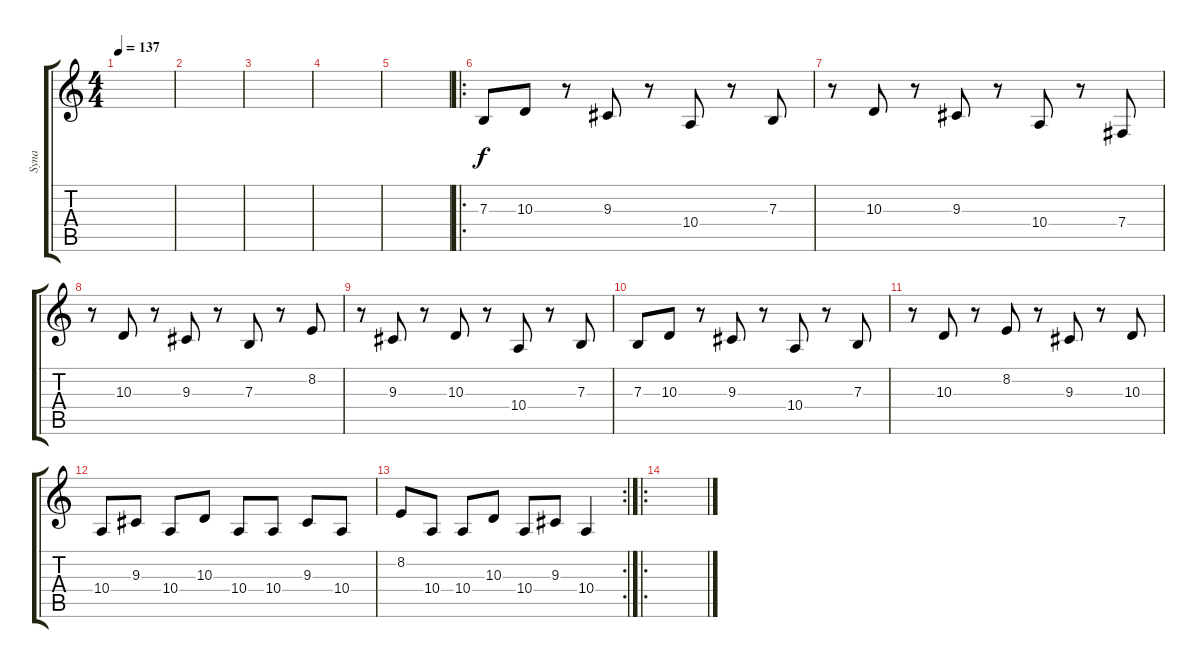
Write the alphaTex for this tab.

\track ("Syna" "Syna") {instrument synthbrass1}
\staff {score tabs}
\tuning (Db4 Ab3 E3 B2 Gb2 B1) {hide}
\ts (4 4)
\tempo 137
\clef g2
\ks c
|
|
|
|
|
\ro
7.3.8 10.3.8 r.8 9.3.8 r.8 10.4.8 r.8 7.3.8 |
r.8 10.3.8 r.8 9.3.8 r.8 10.4.8 r.8 7.4.8 |
r.8 10.3.8 r.8 9.3.8 r.8 7.3.8 r.8 8.2.8 |
r.8 9.3.8 r.8 10.3.8 r.8 10.4.8 r.8 7.3.8 |
7.3.8 10.3.8 r.8 9.3.8 r.8 10.4.8 r.8 7.3.8 |
r.8 10.3.8 r.8 8.2.8 r.8 9.3.8 r.8 10.3.8 |
10.4.8 9.3.8 10.4.8 10.3.8 10.4.8 10.4.8 9.3.8 10.4.8 |
\rc 2
8.2.8 10.4.8 10.4.8 10.3.8 10.4.8 9.3.8 10.4.4 |
\ro
